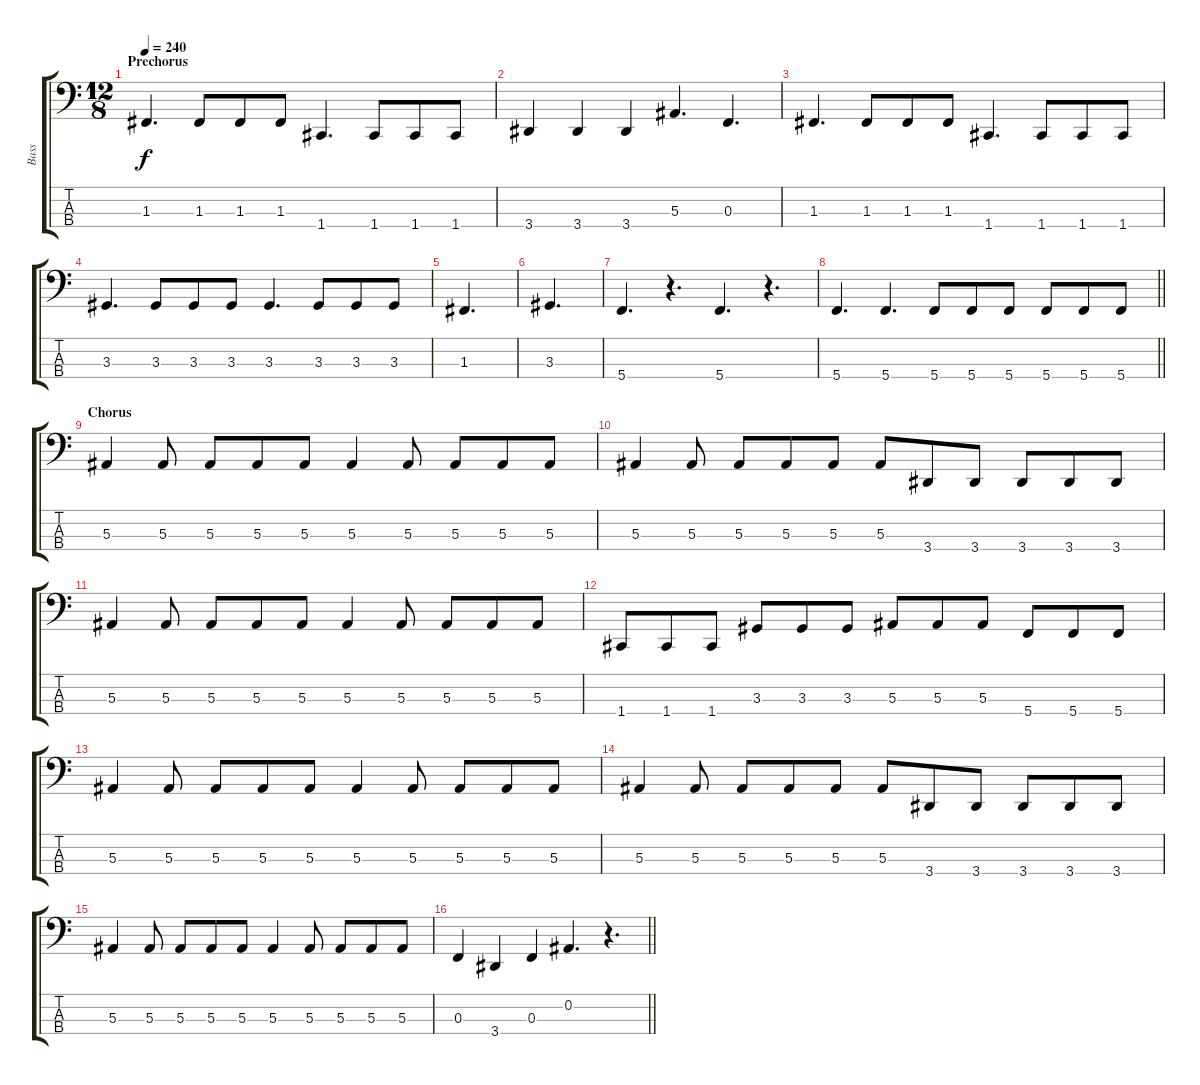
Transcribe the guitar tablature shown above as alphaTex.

\track ("Bass" "Bass") {instrument electricbasspick}
\staff {score tabs}
\tuning (Eb2 Bb1 F1 C1) {hide}
\ts (12 8)
\section ("" "Prechorus")
\tempo 240
\clef f4
\ks c
1.3.4{d dy f} 1.3.8 1.3.8 1.3.8 1.4.4{d} 1.4.8 1.4.8 1.4.8 |
3.4.4 3.4.4 3.4.4 5.3.4{d} 0.3.4{d} |
1.3.4{d} 1.3.8 1.3.8 1.3.8 1.4.4{d} 1.4.8 1.4.8 1.4.8 |
3.3.4{d} 3.3.8 3.3.8 3.3.8 3.3.4{d} 3.3.8 3.3.8 3.3.8 |
1.3.4{d} |
3.3.4{d} |
5.4.4{d} r.4{d} 5.4.4{d} r.4{d} |
\barLineRight lightlight
5.4.4{d} 5.4.4{d} 5.4.8 5.4.8 5.4.8 5.4.8 5.4.8 5.4.8 |
\section ("" "Chorus")
5.3.4 5.3.8 5.3.8 5.3.8 5.3.8 5.3.4 5.3.8 5.3.8 5.3.8 5.3.8 |
5.3.4 5.3.8 5.3.8 5.3.8 5.3.8 5.3.8 3.4.8 3.4.8 3.4.8 3.4.8 3.4.8 |
5.3.4 5.3.8 5.3.8 5.3.8 5.3.8 5.3.4 5.3.8 5.3.8 5.3.8 5.3.8 |
1.4.8 1.4.8 1.4.8 3.3.8 3.3.8 3.3.8 5.3.8 5.3.8 5.3.8 5.4.8 5.4.8 5.4.8 |
5.3.4 5.3.8 5.3.8 5.3.8 5.3.8 5.3.4 5.3.8 5.3.8 5.3.8 5.3.8 |
5.3.4 5.3.8 5.3.8 5.3.8 5.3.8 5.3.8 3.4.8 3.4.8 3.4.8 3.4.8 3.4.8 |
5.3.4 5.3.8 5.3.8 5.3.8 5.3.8 5.3.4 5.3.8 5.3.8 5.3.8 5.3.8 |
\barLineRight lightlight
0.3.4 3.4.4 0.3.4 0.2.4{d} r.4{d}
